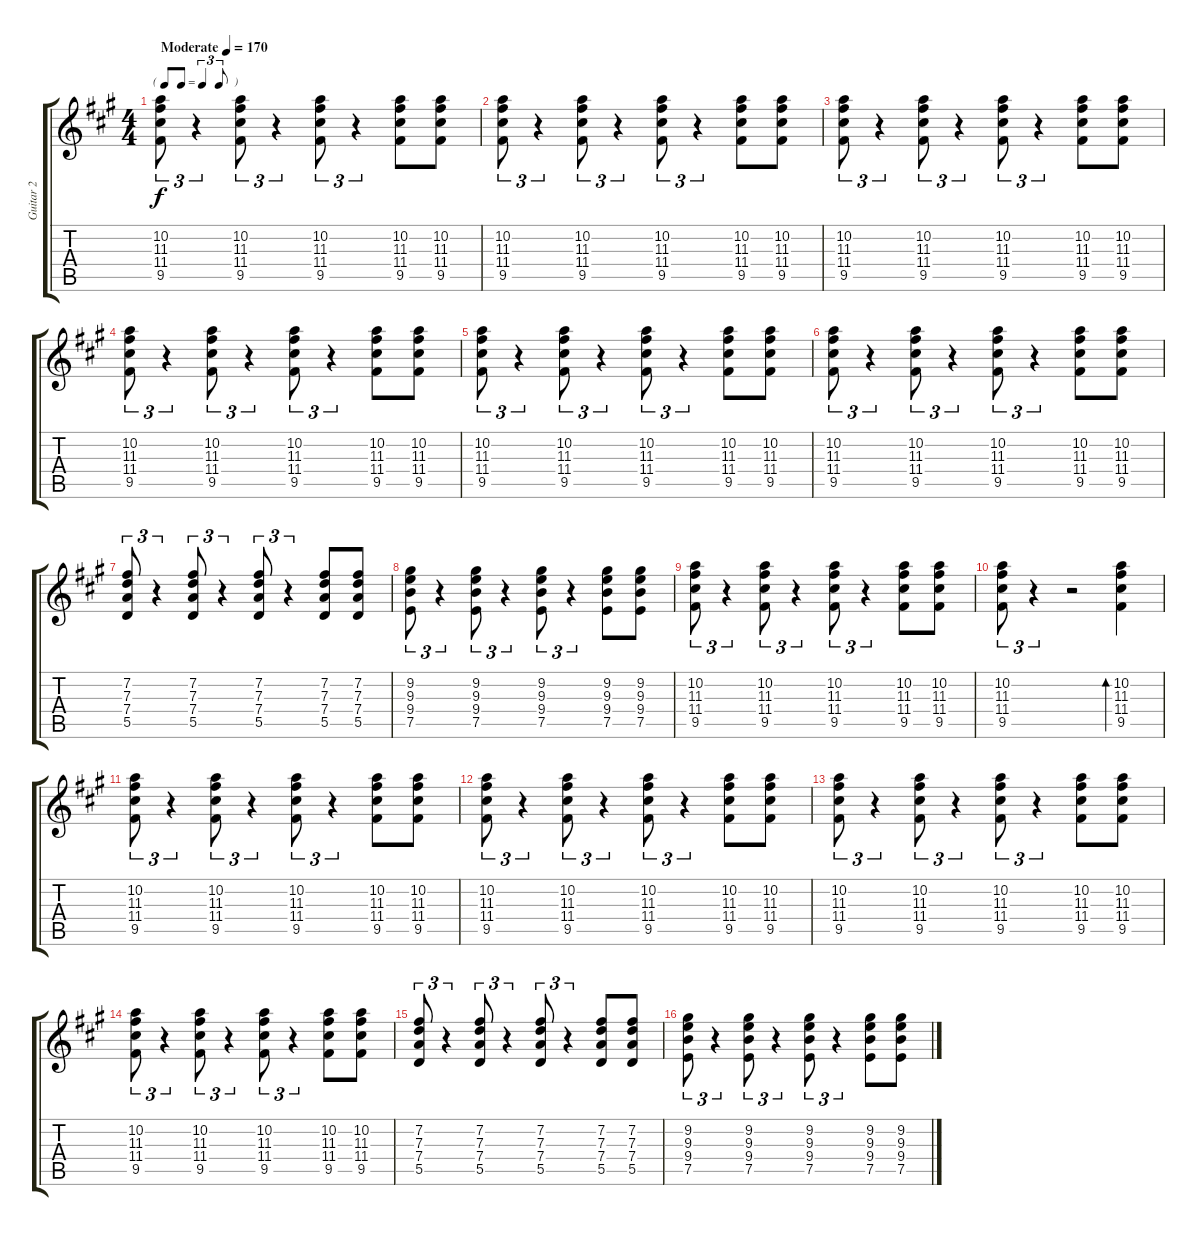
\track ("Guitar 2" "Guitar 2") {instrument overdrivenguitar}
\staff {score tabs}
\tuning (E4 B3 G3 D3 A2 E2) {hide}
\ts (4 4)
\tf triplet8th
\tempo (170 "Moderate")
\clef g2
\ks a
(10.2 11.3 11.4 9.5).8{tu (3 2) dy f instrument overdrivenguitar} r.4{tu (3 2)} (10.2 11.3 11.4 9.5).8{tu (3 2)} r.4{tu (3 2)} (10.2 11.3 11.4 9.5).8{tu (3 2)} r.4{tu (3 2)} (10.2 11.3 11.4 9.5).8 (10.2 11.3 11.4 9.5).8 |
(10.2 11.3 11.4 9.5).8{tu (3 2)} r.4{tu (3 2)} (10.2 11.3 11.4 9.5).8{tu (3 2)} r.4{tu (3 2)} (10.2 11.3 11.4 9.5).8{tu (3 2)} r.4{tu (3 2)} (10.2 11.3 11.4 9.5).8 (10.2 11.3 11.4 9.5).8 |
(10.2 11.3 11.4 9.5).8{tu (3 2)} r.4{tu (3 2)} (10.2 11.3 11.4 9.5).8{tu (3 2)} r.4{tu (3 2)} (10.2 11.3 11.4 9.5).8{tu (3 2)} r.4{tu (3 2)} (10.2 11.3 11.4 9.5).8 (10.2 11.3 11.4 9.5).8 |
(10.2 11.3 11.4 9.5).8{tu (3 2)} r.4{tu (3 2)} (10.2 11.3 11.4 9.5).8{tu (3 2)} r.4{tu (3 2)} (10.2 11.3 11.4 9.5).8{tu (3 2)} r.4{tu (3 2)} (10.2 11.3 11.4 9.5).8 (10.2 11.3 11.4 9.5).8 |
(10.2 11.3 11.4 9.5).8{tu (3 2)} r.4{tu (3 2)} (10.2 11.3 11.4 9.5).8{tu (3 2)} r.4{tu (3 2)} (10.2 11.3 11.4 9.5).8{tu (3 2)} r.4{tu (3 2)} (10.2 11.3 11.4 9.5).8 (10.2 11.3 11.4 9.5).8 |
(10.2 11.3 11.4 9.5).8{tu (3 2)} r.4{tu (3 2)} (10.2 11.3 11.4 9.5).8{tu (3 2)} r.4{tu (3 2)} (10.2 11.3 11.4 9.5).8{tu (3 2)} r.4{tu (3 2)} (10.2 11.3 11.4 9.5).8 (10.2 11.3 11.4 9.5).8 |
(7.2 7.3 7.4 5.5).8{tu (3 2)} r.4{tu (3 2)} (7.2 7.3 7.4 5.5).8{tu (3 2)} r.4{tu (3 2)} (7.2 7.3 7.4 5.5).8{tu (3 2)} r.4{tu (3 2)} (7.2 7.3 7.4 5.5).8 (7.2 7.3 7.4 5.5).8 |
(9.2 9.3 9.4 7.5).8{tu (3 2)} r.4{tu (3 2)} (9.2 9.3 9.4 7.5).8{tu (3 2)} r.4{tu (3 2)} (9.2 9.3 9.4 7.5).8{tu (3 2)} r.4{tu (3 2)} (9.2 9.3 9.4 7.5).8 (9.2 9.3 9.4 7.5).8 |
(10.2 11.3 11.4 9.5).8{tu (3 2)} r.4{tu (3 2)} (10.2 11.3 11.4 9.5).8{tu (3 2)} r.4{tu (3 2)} (10.2 11.3 11.4 9.5).8{tu (3 2)} r.4{tu (3 2)} (10.2 11.3 11.4 9.5).8 (10.2 11.3 11.4 9.5).8 |
(10.2 11.3 11.4 9.5).8{tu (3 2)} r.4{tu (3 2)} r.2 (10.2 11.3 11.4 9.5).4{bd 240 instrument acousticguitarnylon} |
(10.2 11.3 11.4 9.5).8{tu (3 2) instrument overdrivenguitar} r.4{tu (3 2)} (10.2 11.3 11.4 9.5).8{tu (3 2)} r.4{tu (3 2)} (10.2 11.3 11.4 9.5).8{tu (3 2)} r.4{tu (3 2)} (10.2 11.3 11.4 9.5).8 (10.2 11.3 11.4 9.5).8 |
(10.2 11.3 11.4 9.5).8{tu (3 2)} r.4{tu (3 2)} (10.2 11.3 11.4 9.5).8{tu (3 2)} r.4{tu (3 2)} (10.2 11.3 11.4 9.5).8{tu (3 2)} r.4{tu (3 2)} (10.2 11.3 11.4 9.5).8 (10.2 11.3 11.4 9.5).8 |
(10.2 11.3 11.4 9.5).8{tu (3 2)} r.4{tu (3 2)} (10.2 11.3 11.4 9.5).8{tu (3 2)} r.4{tu (3 2)} (10.2 11.3 11.4 9.5).8{tu (3 2)} r.4{tu (3 2)} (10.2 11.3 11.4 9.5).8 (10.2 11.3 11.4 9.5).8 |
(10.2 11.3 11.4 9.5).8{tu (3 2)} r.4{tu (3 2)} (10.2 11.3 11.4 9.5).8{tu (3 2)} r.4{tu (3 2)} (10.2 11.3 11.4 9.5).8{tu (3 2)} r.4{tu (3 2)} (10.2 11.3 11.4 9.5).8 (10.2 11.3 11.4 9.5).8 |
(7.2 7.3 7.4 5.5).8{tu (3 2)} r.4{tu (3 2)} (7.2 7.3 7.4 5.5).8{tu (3 2)} r.4{tu (3 2)} (7.2 7.3 7.4 5.5).8{tu (3 2)} r.4{tu (3 2)} (7.2 7.3 7.4 5.5).8 (7.2 7.3 7.4 5.5).8 |
(9.2 9.3 9.4 7.5).8{tu (3 2)} r.4{tu (3 2)} (9.2 9.3 9.4 7.5).8{tu (3 2)} r.4{tu (3 2)} (9.2 9.3 9.4 7.5).8{tu (3 2)} r.4{tu (3 2)} (9.2 9.3 9.4 7.5).8 (9.2 9.3 9.4 7.5).8
